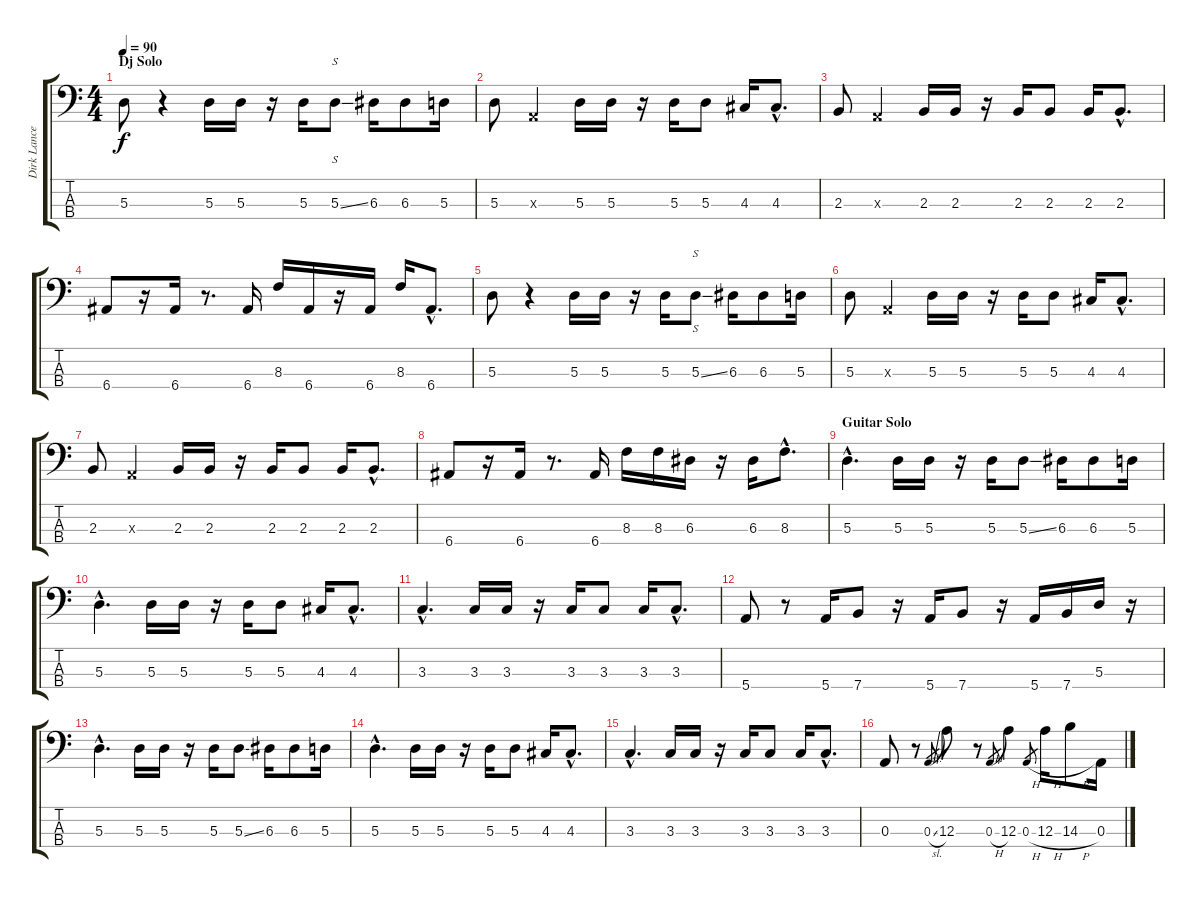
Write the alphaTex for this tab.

\track ("Dirk Lance [Acoustic Bass]" "Dirk Lance") {instrument acousticbass}
\staff {score tabs}
\tuning (G2 D2 A1 E1) {hide}
\ts (4 4)
\section ("" "Dj Solo")
\tempo 90
\clef f4
\ks c
5.3.8{dy f} r.4 5.3.16 5.3.16 r.16 5.3.16 5.3{ss}.8{s} 6.3.16 6.3.8 5.3.16 |
5.3.8 0.3{x}.4 5.3.16 5.3.16 r.16 5.3.16 5.3.8 4.3.16 4.3{hac}.8{d} |
2.3.8 0.3{x}.4 2.3.16 2.3.16 r.16 2.3.16 2.3.8 2.3.16 2.3{hac}.8{d} |
6.4.8 r.16 6.4.16 r.8{d} 6.4.16 8.3.16 6.4.16 r.16 6.4.16 8.3.16 6.4{hac}.8{d} |
5.3.8 r.4 5.3.16 5.3.16 r.16 5.3.16 5.3{ss}.8{s} 6.3.16 6.3.8 5.3.16 |
5.3.8 0.3{x}.4 5.3.16 5.3.16 r.16 5.3.16 5.3.8 4.3.16 4.3{hac}.8{d} |
2.3.8 0.3{x}.4 2.3.16 2.3.16 r.16 2.3.16 2.3.8 2.3.16 2.3{hac}.8{d} |
6.4.8 r.16 6.4.16 r.8{d} 6.4.16 8.3.16 8.3.16 6.3.16 r.16 6.3.16 8.3{hac}.8{d} |
\section ("" "Guitar Solo")
5.3{hac}.4{d} 5.3.16 5.3.16 r.16 5.3.16 5.3{ss}.8 6.3.16 6.3.8 5.3.16 |
5.3{hac}.4{d} 5.3.16 5.3.16 r.16 5.3.16 5.3.8 4.3.16 4.3{hac}.8{d} |
3.3{hac}.4{d} 3.3.16 3.3.16 r.16 3.3.16 3.3.8 3.3.16 3.3{hac}.8{d} |
5.4.8 r.8 5.4.16 7.4.8 r.16 5.4.16 7.4.8 r.16 5.4.16 7.4.16 5.3.16 r.16 |
5.3{hac}.4{d} 5.3.16 5.3.16 r.16 5.3.16 5.3{ss}.8 6.3.16 6.3.8 5.3.16 |
5.3{hac}.4{d} 5.3.16 5.3.16 r.16 5.3.16 5.3.8 4.3.16 4.3{hac}.8{d} |
3.3{hac}.4{d} 3.3.16 3.3.16 r.16 3.3.16 3.3.8 3.3.16 3.3{hac}.8{d} |
0.3.8 r.8 0.3{sl}.8{gr} 12.3.8 r.8 0.3{h}.8{gr} 12.3.4 0.3{h}.8{gr} 12.3{h}.16 14.3{h}.8 0.3.16
